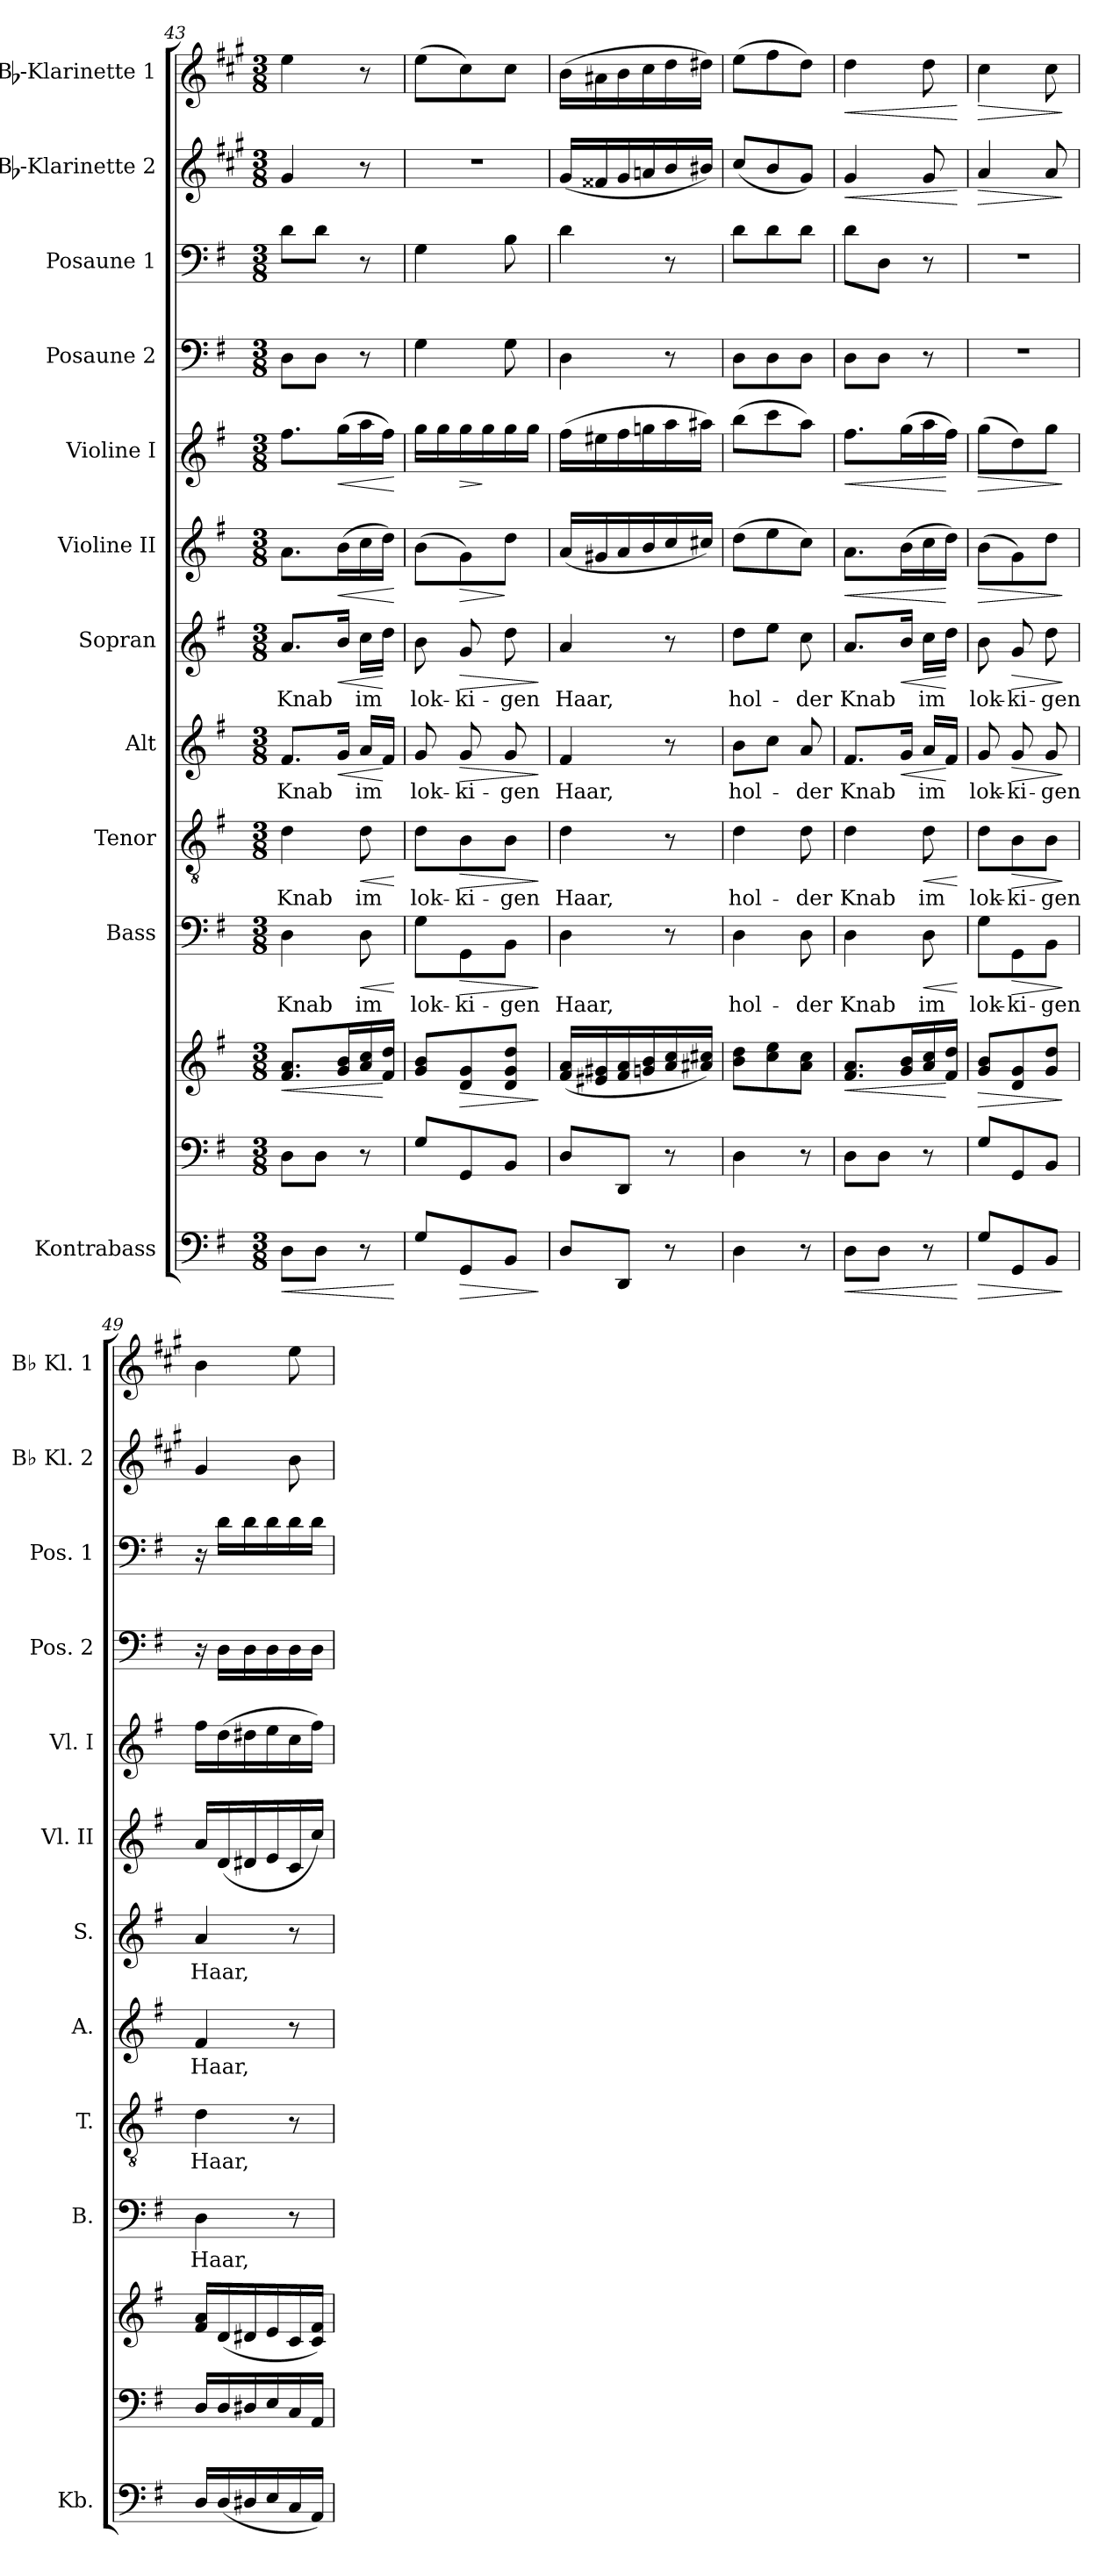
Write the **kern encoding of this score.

**kern	**dynam	**kern	**kern	**dynam	**kern	**text	**dynam	**kern	**text	**dynam	**kern	**text	**dynam	**kern	**text	**dynam	**kern	**dynam	**kern	**dynam	**kern	**kern	**kern	**dynam	**kern	**dynam
*part12	*part12	*part11	*part11	*part11	*part10	*part10	*part10	*part9	*part9	*part9	*part8	*part8	*part8	*part7	*part7	*part7	*part6	*part6	*part5	*part5	*part4	*part3	*part2	*part2	*part1	*part1
*staff13	*staff13	*staff12	*staff11	*staff11/12	*staff10	*staff10	*staff10	*staff9	*staff9	*staff9	*staff8	*staff8	*staff8	*staff7	*staff7	*staff7	*staff6	*staff6	*staff5	*staff5	*staff4	*staff3	*staff2	*staff2	*staff1	*staff1
*I"Kontrabass	*	*	*	*	*I"Bass	*	*	*I"Tenor	*	*	*I"Alt	*	*	*I"Sopran	*	*	*I"Violine II	*	*I"Violine I	*	*I"Posaune 2	*I"Posaune 1	*I"Bb-Klarinette 2	*	*I"Bb-Klarinette 1	*
*I'Kb.	*	*	*	*	*I'B.	*	*	*I'T.	*	*	*I'A.	*	*	*I'S.	*	*	*I'Vl. II	*	*I'Vl. I	*	*I'Pos. 2	*I'Pos. 1	*I'Bb Kl. 2	*	*I'Bb Kl. 1	*
*clefF4	*	*clefF4	*clefG2	*	*clefF4	*	*	*clefGv2	*	*	*clefG2	*	*	*clefG2	*	*	*clefG2	*	*clefG2	*	*clefF4	*clefF4	*clefG2	*	*clefG2	*
*ITrd7c12	*	*	*	*	*	*	*	*	*	*	*	*	*	*	*	*	*	*	*	*	*	*	*ITrd1c2	*	*ITrd1c2	*
*k[f#]	*	*k[f#]	*k[f#]	*	*k[f#]	*	*	*k[f#]	*	*	*k[f#]	*	*	*k[f#]	*	*	*k[f#]	*	*k[f#]	*	*k[f#]	*k[f#]	*k[f#]	*	*k[f#]	*
*G:	*	*G:	*G:	*	*G:	*	*	*G:	*	*	*G:	*	*	*G:	*	*	*G:	*	*G:	*	*G:	*G:	*G:	*	*G:	*
*M3/8	*	*M3/8	*M3/8	*	*M3/8	*	*	*M3/8	*	*	*M3/8	*	*	*M3/8	*	*	*M3/8	*	*M3/8	*	*M3/8	*M3/8	*M3/8	*	*M3/8	*
=43	=43	=43	=43	=43	=43	=43	=43	=43	=43	=43	=43	=43	=43	=43	=43	=43	=43	=43	=43	=43	=43	=43	=43	=43	=43	=43
!	!LO:HP:b	!	!	!LO:HP:b	!	!LO:LY:b	!	!	!LO:LY:b	!	!	!LO:LY:b	!	!	!LO:LY:b	!	!	!	!	!	!	!	!	!	!	!
8DD\L	<	8D\L	8.f#/ 8.a/L	<	4D\	Knab	.	4d\	Knab	.	8.f#/L	Knab	.	8.a/L	Knab	.	8.a\L	.	8.ff#\L	.	8D\L	8d\L	4f#/	.	4dd\	.
8DD\J	.	8D\J	.	.	.	.	.	.	.	.	.	.	.	.	.	.	.	.	.	.	8D\J	8d\J	.	.	.	.
!	!	!	!	!	!	!	!	!	!	!	!	!	!LO:HP:b	!	!	!LO:HP:b	!	!LO:HP:b	!	!LO:HP:b	!	!	!	!	!	!
.	.	.	16g/ 16b/L	.	.	.	.	.	.	.	16g/Jk	.	<	16b/Jk	.	<	(>16b\L	<	(>16gg\L	<	.	.	.	.	.	.
!	!	!	!	!	!	!LO:LY:b	!LO:HP:b	!	!LO:LY:b	!LO:HP:b	!	!LO:LY:b	!	!	!LO:LY:b	!	!	!	!	!	!	!	!	!	!	!
8r	.	8r	16a/ 16cc/	.	8D\	im	<	8d\	im	<	16a/LL	im	.	16cc\LL	im	.	16cc\	.	16aa\	.	8r	8r	8r	.	8r	.
.	.	.	16f#/ 16dd/JJ	[	.	.	.	.	.	.	16f#/JJ	.	[	16dd\JJ	.	[	16dd\JJ)	.	16ff#\JJ)	.	.	.	.	.	.	.
.	[	.	.	.	.	.	[	.	.	[	.	.	.	.	.	.	.	[	.	[	.	.	.	.	.	.
=44	=44	=44	=44	=44	=44	=44	=44	=44	=44	=44	=44	=44	=44	=44	=44	=44	=44	=44	=44	=44	=44	=44	=44	=44	=44	=44
!	!	!	!	!	!	!LO:LY:b	!	!	!LO:LY:b	!	!	!LO:LY:b	!	!	!LO:LY:b	!	!	!	!	!	!	!	!	!	!	!
8GG/L	.	8G/L	8g/ 8b/L	.	8G\L	lok-	.	8d\L	lok-	.	8g/	lok-	.	8b\	lok-	.	(>8b\L	.	16gg\LL	.	4G\	4G\	4.r	.	(>8dd\L	.
.	.	.	.	.	.	.	.	.	.	.	.	.	.	.	.	.	.	.	16gg\	.	.	.	.	.	.	.
!	!LO:HP:b	!	!	!LO:HP:b	!	!LO:LY:b	!LO:HP:b	!	!LO:LY:b	!LO:HP:b	!	!LO:LY:b	!LO:HP:b	!	!LO:LY:b	!LO:HP:b	!	!LO:HP:b	!	!LO:HP:b	!	!	!	!	!	!
8GGG/	>	8GG/	8d/ 8g/	>	8GG\	-ki-	>	8B\	-ki-	>	8g/	-ki-	>	8g/	-ki-	>	8g\)	>	16gg\	>	.	.	.	.	8b\)	.
.	.	.	.	.	.	.	.	.	.	.	.	.	.	.	.	.	.	.	16gg\	]	.	.	.	.	.	.
!	!	!	!	!	!	!LO:LY:b	!	!	!LO:LY:b	!	!	!LO:LY:b	!	!	!LO:LY:b	!	!	!	!	!	!	!	!	!	!	!
8BBB/J	.	8BB/J	8d/ 8g/ 8dd/J	.	8BB\J	-gen	.	8B\J	-gen	.	8g/	-gen	.	8dd\	-gen	.	8dd\J	]	16gg\	.	8G\	8B\	.	.	8b\J	.
.	.	.	.	.	.	.	.	.	.	.	.	.	.	.	.	.	.	.	16gg\JJ	.	.	.	.	.	.	.
.	]	.	.	]	.	.	]	.	.	]	.	.	]	.	.	]	.	.	.	.	.	.	.	.	.	.
=45	=45	=45	=45	=45	=45	=45	=45	=45	=45	=45	=45	=45	=45	=45	=45	=45	=45	=45	=45	=45	=45	=45	=45	=45	=45	=45
!	!	!	!	!	!	!LO:LY:b	!	!	!LO:LY:b	!	!	!LO:LY:b	!	!	!LO:LY:b	!	!	!	!	!	!	!	!	!	!	!
8DD/L	.	8D/L	(<16f#/ 16a/LL	.	4D\	Haar,	.	4d\	Haar,	.	4f#/	Haar,	.	4a/	Haar,	.	(<16a/LL	.	(>16ff#\LL	.	4D\	4d\	(<16f#/LL	.	(>16a\LL	.
.	.	.	16e#X/ 16g#X/	.	.	.	.	.	.	.	.	.	.	.	.	.	16g#X/	.	16ee#X\	.	.	.	16e#X/	.	16g#X\	.
8DDD/J	.	8DD/J	16f#/ 16a/	.	.	.	.	.	.	.	.	.	.	.	.	.	16a/	.	16ff#\	.	.	.	16f#/	.	16a\	.
.	.	.	16gn/ 16b/	.	.	.	.	.	.	.	.	.	.	.	.	.	16b/	.	16ggn\	.	.	.	16gn/	.	16b\	.
8r	.	8r	16a/ 16cc/	.	8r	.	.	8r	.	.	8r	.	.	8r	.	.	16cc/	.	16aa\	.	8r	8r	16a/	.	16cc\	.
.	.	.	16a#X/ 16cc#X/JJ)	.	.	.	.	.	.	.	.	.	.	.	.	.	16cc#X/JJ)	.	16aa#X\JJ)	.	.	.	16a#X/JJ)	.	16cc#X\JJ)	.
=46	=46	=46	=46	=46	=46	=46	=46	=46	=46	=46	=46	=46	=46	=46	=46	=46	=46	=46	=46	=46	=46	=46	=46	=46	=46	=46
!	!	!	!	!	!	!LO:LY:b	!	!	!LO:LY:b	!	!	!LO:LY:b	!	!	!LO:LY:b	!	!	!	!	!	!	!	!	!	!	!
4DD\	.	4D\	8b\ 8dd\L	.	4D\	hol-	.	4d\	hol-	.	8b\L	hol-	.	8dd\L	hol-	.	(>8dd\L	.	(>8bb\L	.	8D\L	8d\L	(<8b/L	.	(>8dd\L	.
.	.	.	8cc\ 8ee\	.	.	.	.	.	.	.	8cc\J	.	.	8ee\J	.	.	8ee\	.	8ccc\	.	8D\	8d\	8a/	.	8ee\	.
!	!	!	!	!	!	!LO:LY:b	!	!	!LO:LY:b	!	!	!LO:LY:b	!	!	!LO:LY:b	!	!	!	!	!	!	!	!	!	!	!
8r	.	8r	8a\ 8cc\J	.	8D\	-der	.	8d\	-der	.	8a/	-der	.	8cc\	-der	.	8cc\J)	.	8aa\J)	.	8D\J	8d\J	8f#/J)	.	8cc\J)	.
=47	=47	=47	=47	=47	=47	=47	=47	=47	=47	=47	=47	=47	=47	=47	=47	=47	=47	=47	=47	=47	=47	=47	=47	=47	=47	=47
!	!LO:HP:b	!	!	!LO:HP:b	!	!LO:LY:b	!	!	!LO:LY:b	!	!	!LO:LY:b	!	!	!LO:LY:b	!	!	!LO:HP:b	!	!LO:HP:b	!	!	!	!LO:HP:b	!	!LO:HP:b
8DD\L	<	8D\L	8.f#/ 8.a/L	<	4D\	Knab	.	4d\	Knab	.	8.f#/L	Knab	.	8.a/L	Knab	.	8.a\L	<	8.ff#\L	<	8D\L	8d\L	4f#/	<	4cc\	<
8DD\J	.	8D\J	.	.	.	.	.	.	.	.	.	.	.	.	.	.	.	.	.	.	8D\J	8D\J	.	.	.	.
!	!	!	!	!	!	!	!	!	!	!	!	!	!LO:HP:b	!	!	!LO:HP:b	!	!	!	!	!	!	!	!	!	!
.	.	.	16g/ 16b/L	.	.	.	.	.	.	.	16g/Jk	.	<	16b/Jk	.	<	(>16b\L	.	(>16gg\L	.	.	.	.	.	.	.
!	!	!	!	!	!	!LO:LY:b	!LO:HP:b	!	!LO:LY:b	!LO:HP:b	!	!LO:LY:b	!	!	!LO:LY:b	!	!	!	!	!	!	!	!	!	!	!
8r	.	8r	16a/ 16cc/	.	8D\	im	<	8d\	im	<	16a/LL	im	.	16cc\LL	im	.	16cc\	.	16aa\	.	8r	8r	8f#/	.	8cc\	.
.	.	.	16f#/ 16dd/JJ	[	.	.	.	.	.	.	16f#/JJ	.	[	16dd\JJ	.	[	16dd\JJ)	[	16ff#\JJ)	[	.	.	.	.	.	.
.	[	.	.	.	.	.	[	.	.	[	.	.	.	.	.	.	.	.	.	.	.	.	.	[	.	[
!!LO:PB:g=z
=48	=48	=48	=48	=48	=48	=48	=48	=48	=48	=48	=48	=48	=48	=48	=48	=48	=48	=48	=48	=48	=48	=48	=48	=48	=48	=48
!	!LO:HP:b	!	!	!LO:HP:b	!	!LO:LY:b	!	!	!LO:LY:b	!	!	!LO:LY:b	!	!	!LO:LY:b	!	!	!LO:HP:b	!	!LO:HP:b	!	!	!	!LO:HP:b	!	!LO:HP:b
8GG/L	>	8G/L	8g/ 8b/L	>	8G\L	lok-	.	8d\L	lok-	.	8g/	lok-	.	8b\	lok-	.	(>8b\L	>	(>8gg\L	>	4.r	4.r	4g/	>	4b\	>
!	!	!	!	!	!	!LO:LY:b	!LO:HP:b	!	!LO:LY:b	!LO:HP:b	!	!LO:LY:b	!LO:HP:b	!	!LO:LY:b	!LO:HP:b	!	!	!	!	!	!	!	!	!	!
8GGG/	.	8GG/	8d/ 8g/	.	8GG\	-ki-	>	8B\	-ki-	>	8g/	-ki-	>	8g/	-ki-	>	8g\)	.	8dd\)	.	.	.	.	.	.	.
!	!	!	!	!	!	!LO:LY:b	!	!	!LO:LY:b	!	!	!LO:LY:b	!	!	!LO:LY:b	!	!	!	!	!	!	!	!	!	!	!
8BBB/J	.	8BB/J	8g/ 8dd/J	.	8BB\J	-gen	.	8B\J	-gen	.	8g/	-gen	.	8dd\	-gen	.	8dd\J	.	8gg\J	.	.	.	8g/	.	8b\	.
.	]	.	.	]	.	.	]	.	.	]	.	.	]	.	.	]	.	]	.	]	.	.	.	]	.	]
=49	=49	=49	=49	=49	=49	=49	=49	=49	=49	=49	=49	=49	=49	=49	=49	=49	=49	=49	=49	=49	=49	=49	=49	=49	=49	=49
!	!	!	!	!	!	!LO:LY:b	!	!	!LO:LY:b	!	!	!LO:LY:b	!	!	!LO:LY:b	!	!	!	!	!	!	!	!	!	!	!
16DD/LL	.	16D/LL	16f#/ 16a/LL	.	4D\	Haar,	.	4d\	Haar,	.	4f#/	Haar,	.	4a/	Haar,	.	16a/LL	.	16ff#\LL	.	16r	16r	4f#/	.	4a\	.
(<16DD/	.	16D/	(<16d/	.	.	.	.	.	.	.	.	.	.	.	.	.	(<16d/	.	(>16dd\	.	16D\LL	16d\LL	.	.	.	.
16DD#X/	.	16D#X/	16d#X/	.	.	.	.	.	.	.	.	.	.	.	.	.	16d#X/	.	16dd#X\	.	16D\	16d\	.	.	.	.
16EE/	.	16E/	16e/	.	.	.	.	.	.	.	.	.	.	.	.	.	16e/	.	16ee\	.	16D\	16d\	.	.	.	.
16CC/	.	16C/	16c/	.	8r	.	.	8r	.	.	8r	.	.	8r	.	.	16c/	.	16cc\	.	16D\	16d\	8a\	.	8dd\	.
16AAA/JJ)	.	16AA/JJ	16c/ 16f#/JJ)	.	.	.	.	.	.	.	.	.	.	.	.	.	16cc/JJ)	.	16ff#\JJ)	.	16D\JJ	16d\JJ	.	.	.	.
=	=	=	=	=	=	=	=	=	=	=	=	=	=	=	=	=	=	=	=	=	=	=	=	=	=	=
*-	*-	*-	*-	*-	*-	*-	*-	*-	*-	*-	*-	*-	*-	*-	*-	*-	*-	*-	*-	*-	*-	*-	*-	*-	*-	*-
